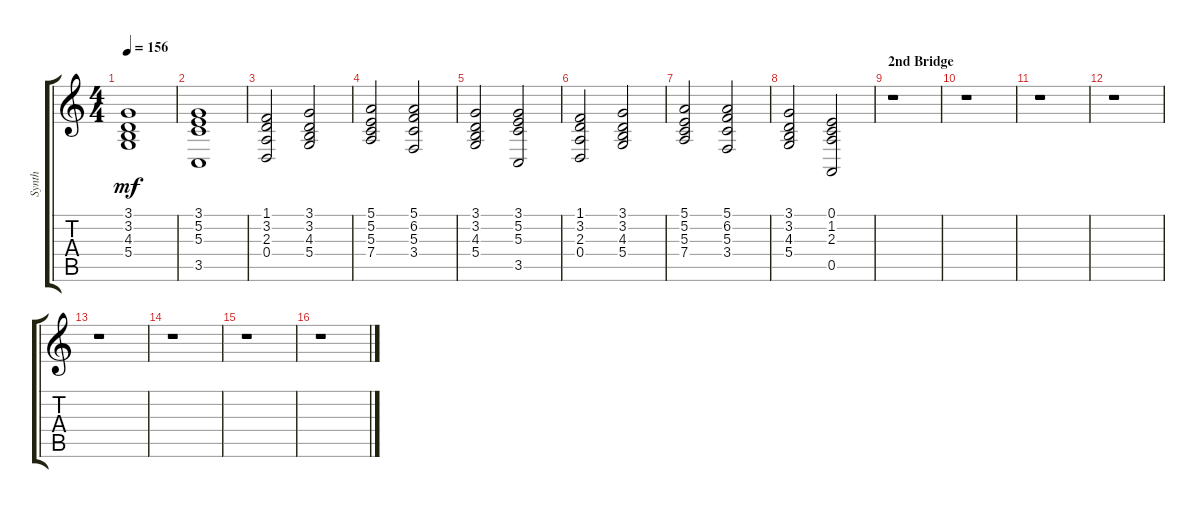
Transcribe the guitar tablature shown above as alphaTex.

\track ("Synth" "Synth") {instrument synthstrings1}
\staff {score tabs}
\tuning (E4 B3 G3 D3 A2 E2) {hide}
\ts (4 4)
\tempo 156
\clef g2
\ks c
(3.1 3.2 4.3 5.4).1{dy mf} |
(3.1 5.2 5.3 3.5).1 |
\section ("" "")
(1.1 3.2 2.3 0.4).2 (3.1 3.2 4.3 5.4).2 |
(5.1 5.2 5.3 7.4).2 (5.1 6.2 5.3 3.4).2 |
(3.1 3.2 4.3 5.4).2 (3.1 5.2 5.3 3.5).2 |
(1.1 3.2 2.3 0.4).2 (3.1 3.2 4.3 5.4).2 |
(5.1 5.2 5.3 7.4).2 (5.1 6.2 5.3 3.4).2 |
(3.1 3.2 4.3 5.4).2 (0.1 1.2 2.3 0.5).2 |
\section ("" "2nd Bridge")
r.1 |
r.1 |
r.1 |
r.1 |
r.1 |
r.1 |
r.1 |
r.1
